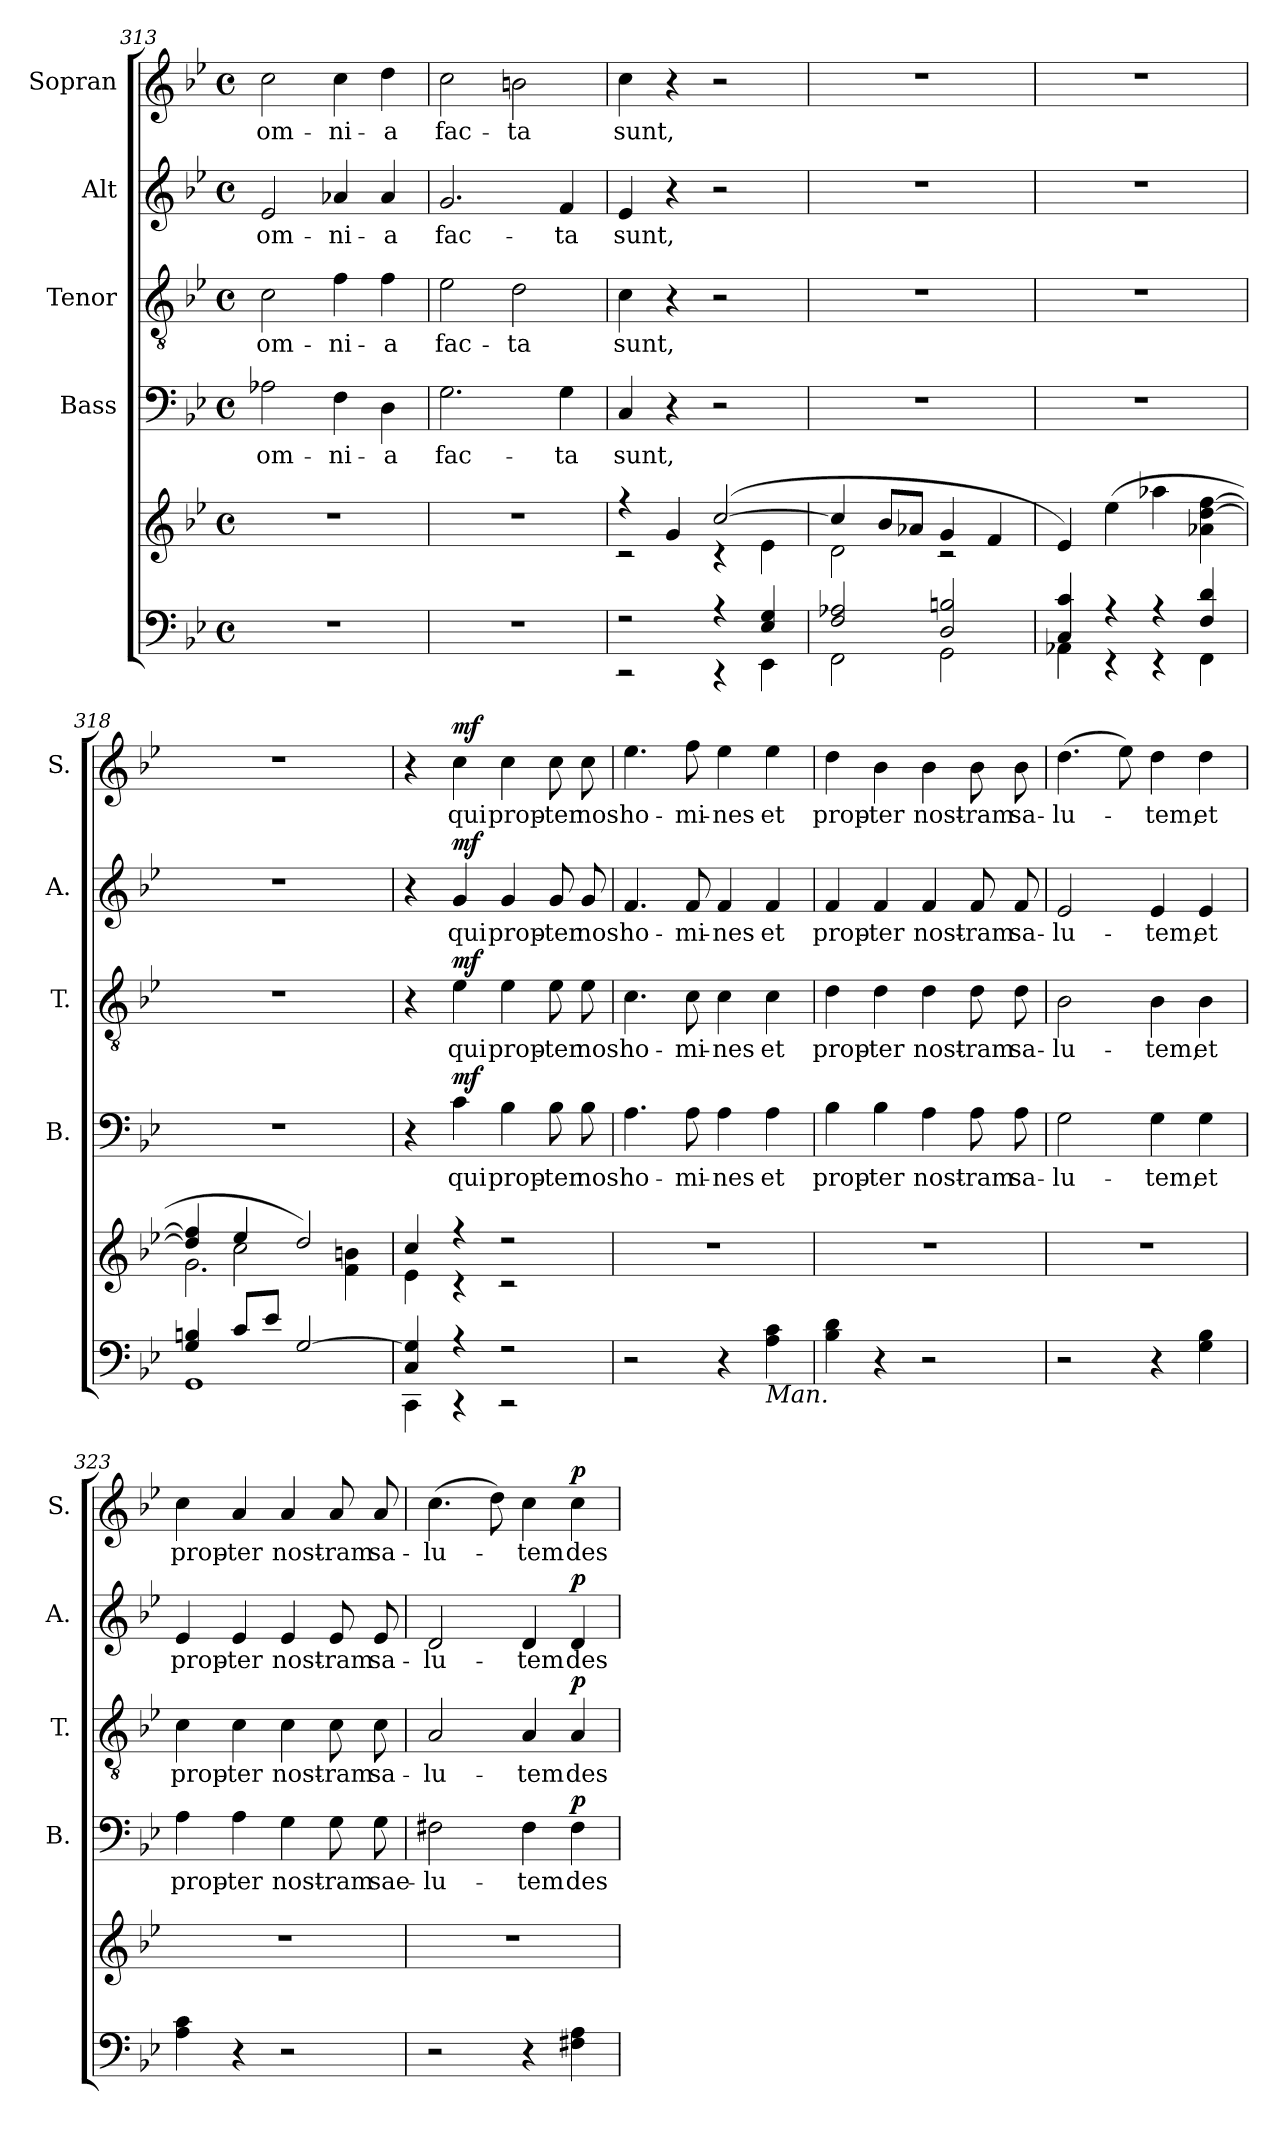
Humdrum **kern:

**kern	**kern	**kern	**text	**dynam	**kern	**text	**dynam	**kern	**text	**dynam	**kern	**text	**dynam
*part5	*part5	*part4	*part4	*part4	*part3	*part3	*part3	*part2	*part2	*part2	*part1	*part1	*part1
*staff6	*staff5	*staff4	*staff4	*staff4	*staff3	*staff3	*staff3	*staff2	*staff2	*staff2	*staff1	*staff1	*staff1
*	*	*I"Bass	*	*	*I"Tenor	*	*	*I"Alt	*	*	*I"Sopran	*	*
*	*	*I'B.	*	*	*I'T.	*	*	*I'A.	*	*	*I'S.	*	*
*clefF4	*clefG2	*clefF4	*	*	*clefGv2	*	*	*clefG2	*	*	*clefG2	*	*
*k[b-e-]	*k[b-e-]	*k[b-e-]	*	*	*k[b-e-]	*	*	*k[b-e-]	*	*	*k[b-e-]	*	*
*B-:	*B-:	*B-:	*	*	*B-:	*	*	*B-:	*	*	*B-:	*	*
*M4/4	*M4/4	*M4/4	*	*	*M4/4	*	*	*M4/4	*	*	*M4/4	*	*
*met(c)	*met(c)	*met(c)	*	*	*met(c)	*	*	*met(c)	*	*	*met(c)	*	*
=313	=313	=313	=313	=313	=313	=313	=313	=313	=313	=313	=313	=313	=313
!	!	!	!LO:LY:b	!	!	!LO:LY:b	!	!	!LO:LY:b	!	!	!LO:LY:b	!
1r	1r	2A-X\	om-	.	2c\	om-	.	2e-/	om-	.	2cc\	om-	.
!	!	!	!LO:LY:b	!	!	!LO:LY:b	!	!	!LO:LY:b	!	!	!LO:LY:b	!
.	.	4F\	-ni-	.	4f\	-ni-	.	4a-X/	-ni-	.	4cc\	-ni-	.
!	!	!	!LO:LY:b	!	!	!LO:LY:b	!	!	!LO:LY:b	!	!	!LO:LY:b	!
.	.	4D\	-a	.	4f\	-a	.	4a-/	-a	.	4dd\	-a	.
!!LO:PB:g=z
=314	=314	=314	=314	=314	=314	=314	=314	=314	=314	=314	=314	=314	=314
!	!	!	!LO:LY:b	!	!	!LO:LY:b	!	!	!LO:LY:b	!	!	!LO:LY:b	!
1r	1r	2.G\	fac-	.	2e-\	fac-	.	2.g/	fac-	.	2cc\	fac-	.
!	!	!	!	!	!	!LO:LY:b	!	!	!	!	!	!LO:LY:b	!
.	.	.	.	.	2d\	-ta	.	.	.	.	2bn\	-ta	.
!	!	!	!LO:LY:b	!	!	!	!	!	!LO:LY:b	!	!	!	!
.	.	4G\	-ta	.	.	.	.	4f/	-ta	.	.	.	.
=315	=315	=315	=315	=315	=315	=315	=315	=315	=315	=315	=315	=315	=315
*^	*^	*	*	*	*	*	*	*	*	*	*	*	*
!	!	!	!	!	!LO:LY:b	!	!	!LO:LY:b	!	!	!LO:LY:b	!	!	!LO:LY:b	!
2r	2r	4r	2rc	4C/	sunt,	.	4c\	sunt,	.	4e-/	sunt,	.	4cc\	sunt,	.
.	.	4g/	.	4r	.	.	4r	.	.	4r	.	.	4r	.	.
4r	4r	([>2cc/	4rc	2r	.	.	2r	.	.	2r	.	.	2r	.	.
4E-/ 4G/	4EE-\	.	4e-\	.	.	.	.	.	.	.	.	.	.	.	.
=316	=316	=316	=316	=316	=316	=316	=316	=316	=316	=316	=316	=316	=316	=316	=316
2F/ 2A-X/	2FF\	4cc/]	2d\	1r	.	.	1r	.	.	1r	.	.	1r	.	.
.	.	8b-/L	.	.	.	.	.	.	.	.	.	.	.	.	.
.	.	8a-X/J	.	.	.	.	.	.	.	.	.	.	.	.	.
2D/ 2Bn/	2GG\	4g/	2rc	.	.	.	.	.	.	.	.	.	.	.	.
.	.	4f/	.	.	.	.	.	.	.	.	.	.	.	.	.
*	*	*v	*v	*	*	*	*	*	*	*	*	*	*	*	*
=317	=317	=317	=317	=317	=317	=317	=317	=317	=317	=317	=317	=317	=317	=317
4C/ 4c/	4AA-X\	4e-/)	1r	.	.	1r	.	.	1r	.	.	1r	.	.
4r	4r	(>4ee-\	.	.	.	.	.	.	.	.	.	.	.	.
4r	4r	4aa-X\	.	.	.	.	.	.	.	.	.	.	.	.
4F/ 4d/	4FF\	4a-X\ [4dd\ [4ff\	.	.	.	.	.	.	.	.	.	.	.	.
=318	=318	=318	=318	=318	=318	=318	=318	=318	=318	=318	=318	=318	=318	=318
*	*	*^	*	*	*	*	*	*	*	*	*	*	*	*
*	*	*	*^	*	*	*	*	*	*	*	*	*	*	*	*
4G/ 4Bn/	1GG	4dd/] 4ff/]	2.g\	4ryy	1r	.	.	1r	.	.	1r	.	.	1r	.	.
8c/L	.	4ee-/	.	2cc\	.	.	.	.	.	.	.	.	.	.	.	.
8e-/J	.	.	.	.	.	.	.	.	.	.	.	.	.	.	.	.
[>2G/	.	2dd/)	.	.	.	.	.	.	.	.	.	.	.	.	.	.
.	.	.	4f\ 4bn\	4ryy	.	.	.	.	.	.	.	.	.	.	.	.
*	*	*	*v	*v	*	*	*	*	*	*	*	*	*	*	*	*
=319	=319	=319	=319	=319	=319	=319	=319	=319	=319	=319	=319	=319	=319	=319	=319
4C/ 4G/]	4CC\	4cc/	4e-\	4r	.	.	4r	.	.	4r	.	.	4r	.	.
!	!	!	!	!	!LO:LY:b	!LO:DY:a	!	!LO:LY:b	!LO:DY:a	!	!LO:LY:b	!LO:DY:a	!	!LO:LY:b	!LO:DY:a
4r	4r	4r	4r	4c\	qui	mf	4e-\	qui	mf	4g/	qui	mf	4cc\	qui	mf
!	!	!	!	!	!LO:LY:b	!	!	!LO:LY:b	!	!	!LO:LY:b	!	!	!LO:LY:b	!
2r	2r	2r	2r	4B-\	prop-	.	4e-\	prop-	.	4g/	prop-	.	4cc\	prop-	.
!	!	!	!	!	!LO:LY:b	!	!	!LO:LY:b	!	!	!LO:LY:b	!	!	!LO:LY:b	!
.	.	.	.	8B-\	-ter	.	8e-\	-ter	.	8g/	-ter	.	8cc\	-ter	.
!	!	!	!	!	!LO:LY:b	!	!	!LO:LY:b	!	!	!LO:LY:b	!	!	!LO:LY:b	!
.	.	.	.	8B-\	nos	.	8e-\	nos	.	8g/	nos	.	8cc\	nos	.
*v	*v	*	*	*	*	*	*	*	*	*	*	*	*	*	*
*	*v	*v	*	*	*	*	*	*	*	*	*	*	*	*
!!LO:LB:g=z
=320	=320	=320	=320	=320	=320	=320	=320	=320	=320	=320	=320	=320	=320
!	!	!	!LO:LY:b	!	!	!LO:LY:b	!	!	!LO:LY:b	!	!	!LO:LY:b	!
2r	1r	4.A\	ho-	.	4.c\	ho-	.	4.f/	ho-	.	4.ee-\	ho-	.
!	!	!	!LO:LY:b	!	!	!LO:LY:b	!	!	!LO:LY:b	!	!	!LO:LY:b	!
.	.	8A\	-mi-	.	8c\	-mi-	.	8f/	-mi-	.	8ff\	-mi-	.
!	!	!	!LO:LY:b	!	!	!LO:LY:b	!	!	!LO:LY:b	!	!	!LO:LY:b	!
4r	.	4A\	-nes	.	4c\	-nes	.	4f/	-nes	.	4ee-\	-nes	.
!LO:TX:b:i:t=Man.	!	!	!	!	!	!	!	!	!	!	!	!	!
!	!	!	!LO:LY:b	!	!	!LO:LY:b	!	!	!LO:LY:b	!	!	!LO:LY:b	!
4A\ 4c\	.	4A\	et	.	4c\	et	.	4f/	et	.	4ee-\	et	.
=321	=321	=321	=321	=321	=321	=321	=321	=321	=321	=321	=321	=321	=321
!	!	!	!LO:LY:b	!	!	!LO:LY:b	!	!	!LO:LY:b	!	!	!LO:LY:b	!
4B-\ 4d\	1r	4B-\	prop-	.	4d\	prop-	.	4f/	prop-	.	4dd\	prop-	.
!	!	!	!LO:LY:b	!	!	!LO:LY:b	!	!	!LO:LY:b	!	!	!LO:LY:b	!
4r	.	4B-\	-ter	.	4d\	-ter	.	4f/	-ter	.	4b-\	-ter	.
!	!	!	!LO:LY:b	!	!	!LO:LY:b	!	!	!LO:LY:b	!	!	!LO:LY:b	!
2r	.	4A\	nost-	.	4d\	nost-	.	4f/	nost-	.	4b-\	nost-	.
!	!	!	!LO:LY:b	!	!	!LO:LY:b	!	!	!LO:LY:b	!	!	!LO:LY:b	!
.	.	8A\	-ram	.	8d\	-ram	.	8f/	-ram	.	8b-\	-ram	.
!	!	!	!LO:LY:b	!	!	!LO:LY:b	!	!	!LO:LY:b	!	!	!LO:LY:b	!
.	.	8A\	sa-	.	8d\	sa-	.	8f/	sa-	.	8b-\	sa-	.
=322	=322	=322	=322	=322	=322	=322	=322	=322	=322	=322	=322	=322	=322
!	!	!	!LO:LY:b	!	!	!LO:LY:b	!	!	!LO:LY:b	!	!	!LO:LY:b	!
2r	1r	2G\	-lu-	.	2B-\	-lu-	.	2e-/	-lu-	.	(>4.dd\	-lu-	.
.	.	.	.	.	.	.	.	.	.	.	8ee-\)	.	.
!	!	!	!LO:LY:b	!	!	!LO:LY:b	!	!	!LO:LY:b	!	!	!LO:LY:b	!
4r	.	4G\	-tem,	.	4B-\	-tem,	.	4e-/	-tem,	.	4dd\	-tem,	.
!	!	!	!LO:LY:b	!	!	!LO:LY:b	!	!	!LO:LY:b	!	!	!LO:LY:b	!
4G\ 4B-\	.	4G\	et	.	4B-\	et	.	4e-/	et	.	4dd\	et	.
=323	=323	=323	=323	=323	=323	=323	=323	=323	=323	=323	=323	=323	=323
!	!	!	!LO:LY:b	!	!	!LO:LY:b	!	!	!LO:LY:b	!	!	!LO:LY:b	!
4A\ 4c\	1r	4A\	prop-	.	4c\	prop-	.	4e-/	prop-	.	4cc\	prop-	.
!	!	!	!LO:LY:b	!	!	!LO:LY:b	!	!	!LO:LY:b	!	!	!LO:LY:b	!
4r	.	4A\	-ter	.	4c\	-ter	.	4e-/	-ter	.	4a/	-ter	.
!	!	!	!LO:LY:b	!	!	!LO:LY:b	!	!	!LO:LY:b	!	!	!LO:LY:b	!
2r	.	4G\	nost-	.	4c\	nost-	.	4e-/	nost-	.	4a/	nost-	.
!	!	!	!LO:LY:b	!	!	!LO:LY:b	!	!	!LO:LY:b	!	!	!LO:LY:b	!
.	.	8G\	-ram	.	8c\	-ram	.	8e-/	-ram	.	8a/	-ram	.
!	!	!	!LO:LY:b	!	!	!LO:LY:b	!	!	!LO:LY:b	!	!	!LO:LY:b	!
.	.	8G\	sae-	.	8c\	sa-	.	8e-/	sa-	.	8a/	sa-	.
=324	=324	=324	=324	=324	=324	=324	=324	=324	=324	=324	=324	=324	=324
!	!	!	!LO:LY:b	!	!	!LO:LY:b	!	!	!LO:LY:b	!	!	!LO:LY:b	!
2r	1r	2F#X\	-lu-	.	2A/	-lu-	.	2d/	-lu-	.	(>4.cc\	-lu-	.
.	.	.	.	.	.	.	.	.	.	.	8dd\)	.	.
!	!	!	!LO:LY:b	!	!	!LO:LY:b	!	!	!LO:LY:b	!	!	!LO:LY:b	!
4r	.	4F#\	-tem	.	4A/	-tem	.	4d/	-tem	.	4cc\	-tem	.
!	!	!	!LO:LY:b	!LO:DY:a	!	!LO:LY:b	!LO:DY:a	!	!LO:LY:b	!LO:DY:a	!	!LO:LY:b	!LO:DY:a
4F#X\ 4A\	.	4F#\	des-	p	4A/	des-	p	4d/	des-	p	4cc\	des-	p
=	=	=	=	=	=	=	=	=	=	=	=	=	=
*-	*-	*-	*-	*-	*-	*-	*-	*-	*-	*-	*-	*-	*-
